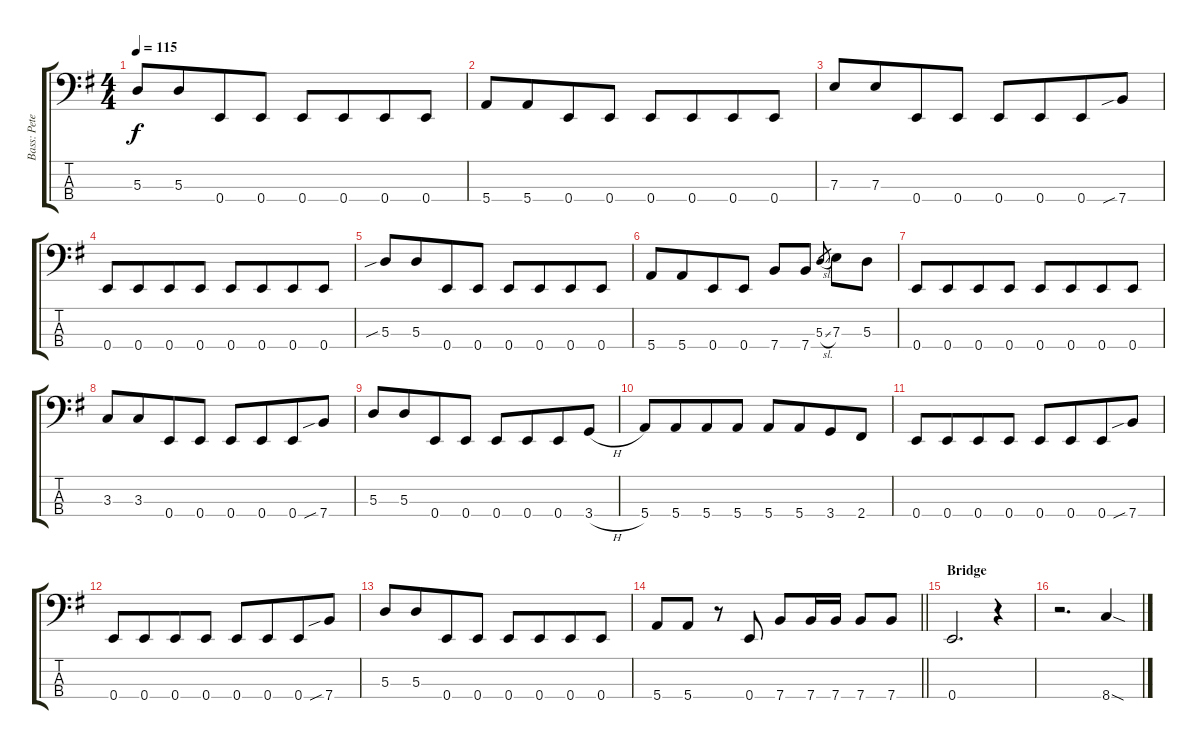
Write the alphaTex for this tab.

\track ("Bass: Peter" "Bass: Pete") {instrument electricbassfinger}
\staff {score tabs}
\tuning (G2 D2 A1 E1) {hide}
\ts (4 4)
\tempo 115
\clef f4
\ks g
5.3.8{dy f} 5.3.8{beam merge} 0.4.8 0.4.8 0.4.8 0.4.8{beam merge} 0.4.8 0.4.8 |
5.4.8 5.4.8{beam merge} 0.4.8 0.4.8 0.4.8 0.4.8{beam merge} 0.4.8 0.4.8 |
7.3.8 7.3.8{beam merge} 0.4.8 0.4.8 0.4.8 0.4.8{beam merge} 0.4.8 7.4{sib}.8 |
0.4.8 0.4.8{beam merge} 0.4.8 0.4.8 0.4.8 0.4.8{beam merge} 0.4.8 0.4.8 |
5.3{sib}.8 5.3.8{beam merge} 0.4.8 0.4.8 0.4.8 0.4.8{beam merge} 0.4.8 0.4.8 |
5.4.8 5.4.8{beam merge} 0.4.8 0.4.8 7.4.8 7.4.8 5.3{sl}.8{gr beam merge} 7.3.8 5.3.8 |
0.4.8 0.4.8{beam merge} 0.4.8 0.4.8 0.4.8 0.4.8{beam merge} 0.4.8 0.4.8 |
3.3.8 3.3.8{beam merge} 0.4.8 0.4.8 0.4.8 0.4.8{beam merge} 0.4.8 7.4{sib}.8 |
5.3.8 5.3.8{beam merge} 0.4.8 0.4.8 0.4.8 0.4.8{beam merge} 0.4.8 3.4{h}.8 |
5.4.8 5.4.8{beam merge} 5.4.8 5.4.8 5.4.8 5.4.8{beam merge} 3.4.8 2.4.8 |
0.4.8 0.4.8{beam merge} 0.4.8 0.4.8 0.4.8 0.4.8{beam merge} 0.4.8 7.4{sib}.8 |
0.4.8 0.4.8{beam merge} 0.4.8 0.4.8 0.4.8 0.4.8{beam merge} 0.4.8 7.4{sib}.8 |
5.3.8 5.3.8{beam merge} 0.4.8 0.4.8 0.4.8 0.4.8{beam merge} 0.4.8 0.4.8 |
\barLineRight lightlight
5.4.8 5.4.8 r.8 0.4.8 7.4.8 7.4.16 7.4.16 7.4.8 7.4.8 |
\section ("" "Bridge")
0.4.2{d} r.4 |
r.2{d} 8.4{sod}.4
